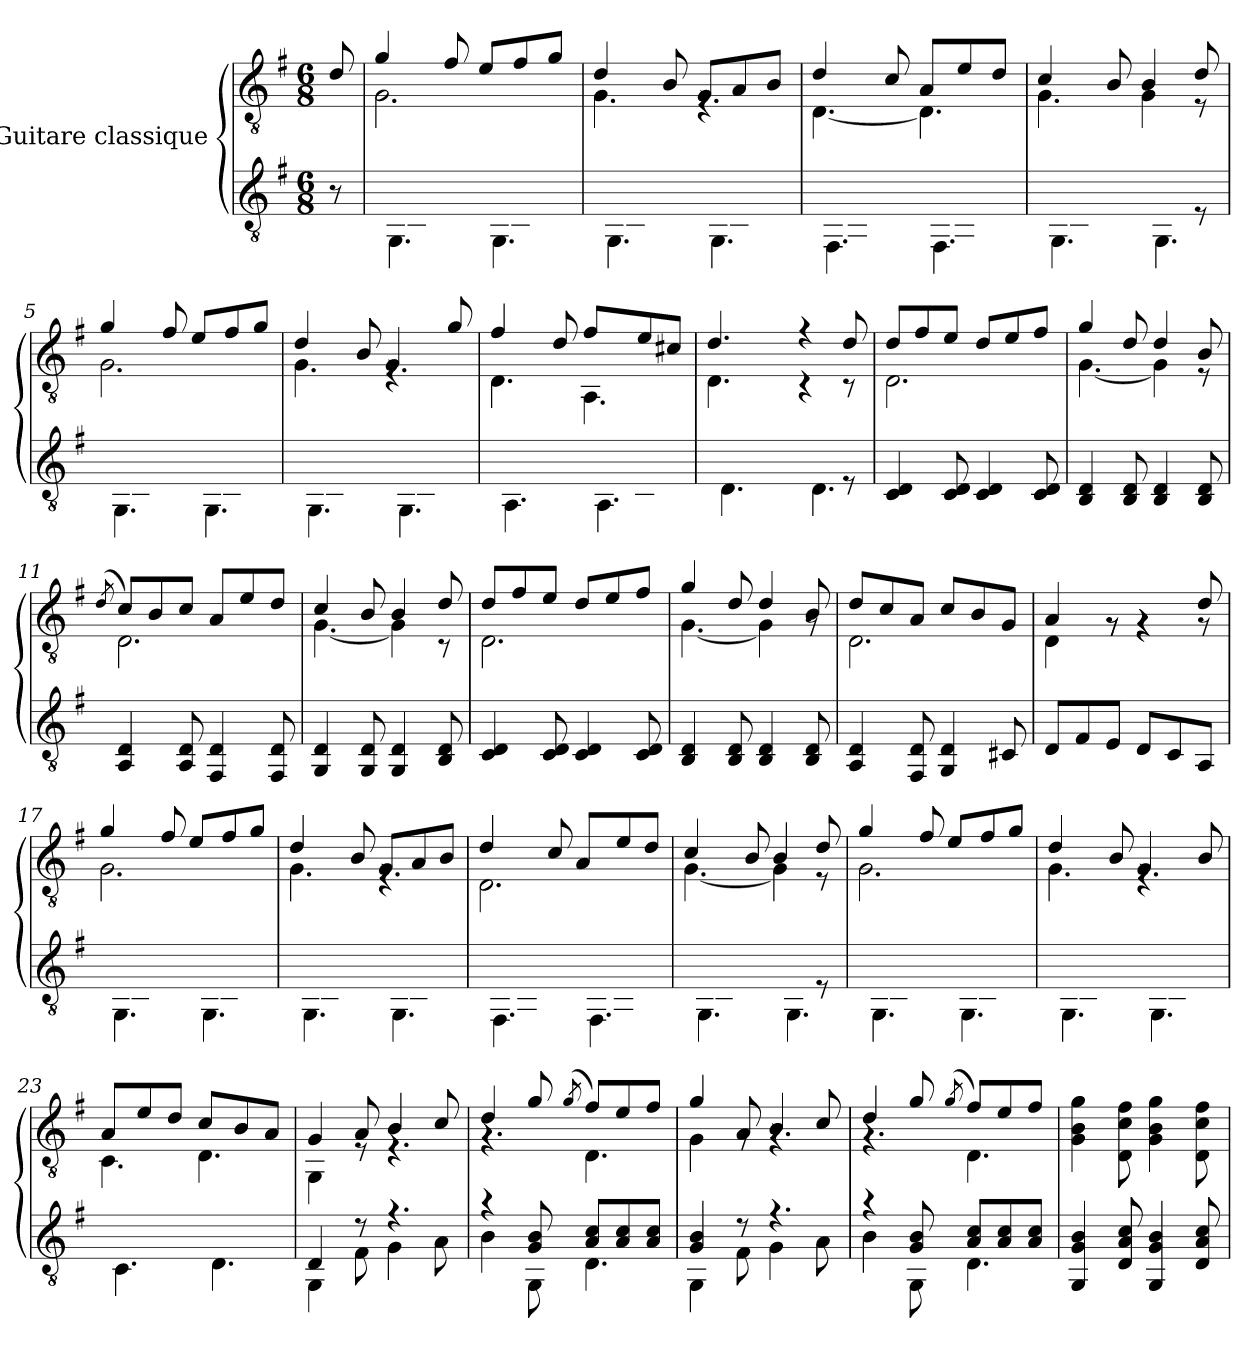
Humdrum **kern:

**kern	**kern
*part2	*part1
*staff2	*staff1
*I"Guitare classique	*I"Guitare classique
*clefGv2	*clefGv2
*k[f#]	*k[f#]
*M6/8	*M6/8
*MM108	*MM108
=	=
8r	8d/
=1	=1
*^	*^
8GG/Lyy	4.GG\	4g/	2.G\
8BB/	.	.	.
8D/J	.	8f#/	.
8GG/Lyy	4.GG\	8e/L	.
8C/	.	8f#/	.
8E/J	.	8g/J	.
=2	=2	=2	=2
8GG/Lyy	4.GG\	4d/	4.G\
8BB/	.	.	.
8D/J	.	8B/	.
8GG/Lyy	4.GG\	8G/L	4.rE
8BB/	.	8A/	.
8D/J	.	8B/J	.
=3	=3	=3	=3
8FF#/Lyy	4.FF#\	4d/	[4.D\
8AA/	.	.	.
8D/J	.	8c/	.
8FF#/Lyy	4.FF#\	8A/L	4.D\]
8AA/	.	8e/	.
8D/J	.	8d/J	.
=4	=4	=4	=4
8GG/Lyy	4.GG\	4c/	4.G\
8BB/	.	.	.
8D/J	.	8B/	.
4GG/yy	4.GG\	4B/	4G\
8rE	.	8d/	8r
!!LO:LB:g=z	!!
=5	=5	=5	=5
8GG/Lyy	4.GG\	4g/	2.G\
8BB/	.	.	.
8D/J	.	8f#/	.
8GG/Lyy	4.GG\	8e/L	.
8C/	.	8f#/	.
8E/J	.	8g/J	.
=6	=6	=6	=6
8GG/Lyy	4.GG\	4d/	4.G\
8BB/	.	.	.
8D/J	.	8B/	.
8GG/Lyy	4.GG\	4G/	4.rE
8BB/	.	.	.
8D/J	.	8g/	.
=7	=7	=7	=7
8AA/Lyy	4.AA\	4f#/	4.D\
8D/	.	.	.
8F#/J	.	8d/	.
8AA/Lyy	4.AA\	8f#/L	4.AA\
8C#X/	.	8e/	.
8E/J	.	8c#X/J	.
=8	=8	=8	=8
8D/Lyy	4.D\	4.d/	4.D\
8F#/	.	.	.
8A/J	.	.	.
4D/yy	4.D\	4r	4r
8rE	.	8d/	8r
*v	*v	*	*
=9	=9	=9
4C/ 4D/	8d/L	2.D\
.	8f#/	.
8C/ 8D/	8e/J	.
4C/ 4D/	8d/L	.
.	8e/	.
8C/ 8D/	8f#/J	.
!!LO:LB:g=z	!!
=10	=10	=10
4BB/ 4D/	4g/	[4.G\
8BB/ 8D/	8d/	.
4BB/ 4D/	4d/	4G\]
8BB/ 8D/	8B/	8r
=11	=11	=11
.	(8qd/	.
4AA/ 4D/	8c/L)	2.D\
.	8B/	.
8AA/ 8D/	8c/J	.
4FF#/ 4D/	8A/L	.
.	8e/	.
8FF#/ 8D/	8d/J	.
=12	=12	=12
4GG/ 4D/	4c/	[4.G\
8GG/ 8D/	8B/	.
4GG/ 4D/	4B/	4G\]
8BB/ 8D/	8d/	8r
=13	=13	=13
4C/ 4D/	8d/L	2.D\
.	8f#/	.
8C/ 8D/	8e/J	.
4C/ 4D/	8d/L	.
.	8e/	.
8C/ 8D/	8f#/J	.
=14	=14	=14
4BB/ 4D/	4g/	[4.G\
8BB/ 8D/	8d/	.
4BB/ 4D/	4d/	4G\]
8BB/ 8D/	8B/	8rG
!!LO:LB:g=z	!!
=15	=15	=15
4AA/ 4D/	8d/L	2.D\
.	8c/	.
8FF#/ 8D/	8A/J	.
4GG/ 4D/	8c/L	.
.	8B/	.
8C#X/	8G/J	.
=16	=16	=16
8D/L	4A/	4D\
8F#/	.	.
8E/J	8rG	8rG
8D/L	4rG	4rG
8C/	.	.
8AA/J	8d/	8rG
=17	=17	=17
*^	*	*
8GG/Lyy	4.GG\	4g/	2.G\
8BB/	.	.	.
8D/J	.	8f#/	.
8GG/Lyy	4.GG\	8e/L	.
8C/	.	8f#/	.
8E/J	.	8g/J	.
=18	=18	=18	=18
8GG/Lyy	4.GG\	4d/	4.G\
8BB/	.	.	.
8D/J	.	8B/	.
8GG/Lyy	4.GG\	8G/L	4.rE
8BB/	.	8A/	.
8D/J	.	8B/J	.
=19	=19	=19	=19
8FF#/Lyy	4.FF#\	4d/	2.D\
8AA/	.	.	.
8D/J	.	8c/	.
8FF#/Lyy	4.FF#\	8A/L	.
8AA/	.	8e/	.
8D/J	.	8d/J	.
!!LO:LB:g=z	!!
=20	=20	=20	=20
8GG/Lyy	4.GG\	4c/	[4.G\
8BB/	.	.	.
8D/J	.	8B/	.
4GG/yy	4.GG\	4B/	4G\]
8rE	.	8d/	8r
=21	=21	=21	=21
8GG/Lyy	4.GG\	4g/	2.G\
8BB/	.	.	.
8D/J	.	8f#/	.
8GG/Lyy	4.GG\	8e/L	.
8C/	.	8f#/	.
8E/J	.	8g/J	.
=22	=22	=22	=22
8GG/Lyy	4.GG\	4d/	4.G\
8BB/	.	.	.
8D/J	.	8B/	.
8GG/Lyy	4.GG\	4G/	4.rE
8BB/	.	.	.
8D/J	.	8B/	.
=23	=23	=23	=23
8C/Lyy	4.C\	8A/L	4.C\
8c/	.	8e/	.
8B/J	.	8d/J	.
8D/yy 8A/yyL	4.D\	8c/L	4.D\
8G/	.	8B/	.
8F#/J	.	8A/J	.
=24	=24	=24	=24
4D/	4GG\	4G/	4GG\
8r	8F#\	8A/	8rE
4.r	4G\	4B/	4.rE
.	8A\	8c/	.
!!LO:PB:g=z	!!
=25	=25	=25	=25
4r	4B\	4d/	4.rG
8G/ 8B/	8GG\	8g/	.
.	.	(8qg/	.
8A/ 8c/L	4.D\	8f#/L)	4.D\
8A/ 8c/	.	8e/	.
8A/ 8c/J	.	8f#/J	.
=26	=26	=26	=26
4G/ 4B/	4GG\	4g/	4G\
8r	8F#\	8A/	8rG
4.r	4G\	4B/	4.rG
.	8A\	8c/	.
=27	=27	=27	=27
4r	4B\	4d/	4.rG
8G/ 8B/	8GG\	8g/	.
.	.	(8qg/	.
8A/ 8c/L	4.D\	8f#/L)	4.D\
8A/ 8c/	.	8e/	.
8A/ 8c/J	.	8f#/J	.
*v	*v	*	*
*	*v	*v
=28	=28
4GG/ 4G/ 4B/	4G\ 4B\ 4g\
8D/ 8A/ 8c/	8D\ 8c\ 8f#\
4GG/ 4G/ 4B/	4G\ 4B\ 4g\
8D/ 8A/ 8c/	8D\ 8c\ 8f#\
=	=
*-	*-
